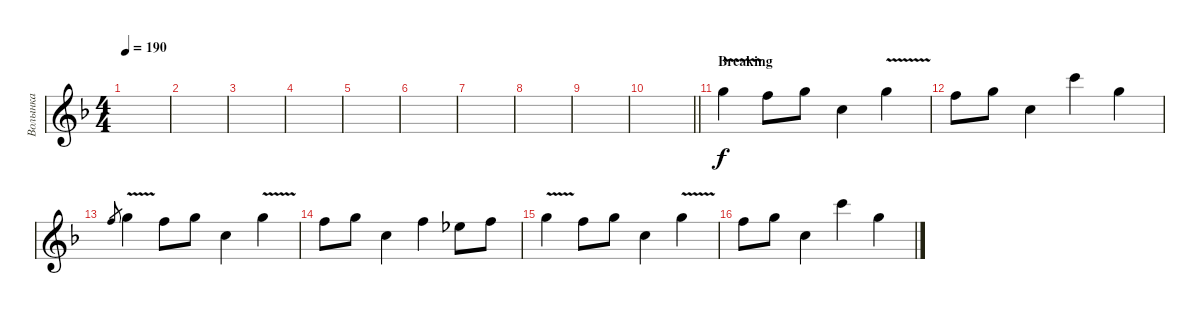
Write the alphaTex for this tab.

\track ("Волынка" "Волынка") {instrument bassoon}
\staff {score}
\tuning (E5 B4 G4 D4 A3 E3) {hide}
\ts (4 4)
\tempo 190
\clef g2
\ks dminor
|
|
|
|
|
|
|
|
|
\barLineRight lightlight
|
\section ("" "Breaking")
8.2{v}.4 6.2.8 8.2.8 5.3.4 8.2{v}.4 |
6.2.8 8.2.8 5.3.4 8.1.4 8.2.4 |
6.2.8{gr} 8.2{v}.4 6.2.8 8.2.8 5.3.4 8.2{v}.4 |
6.2.8 8.2.8 5.3.4 6.2.4 4.2.8 6.2.8 |
8.2{v}.4 6.2.8 8.2.8 5.3.4 8.2{v}.4 |
6.2.8 8.2.8 5.3.4 8.1.4 8.2.4
